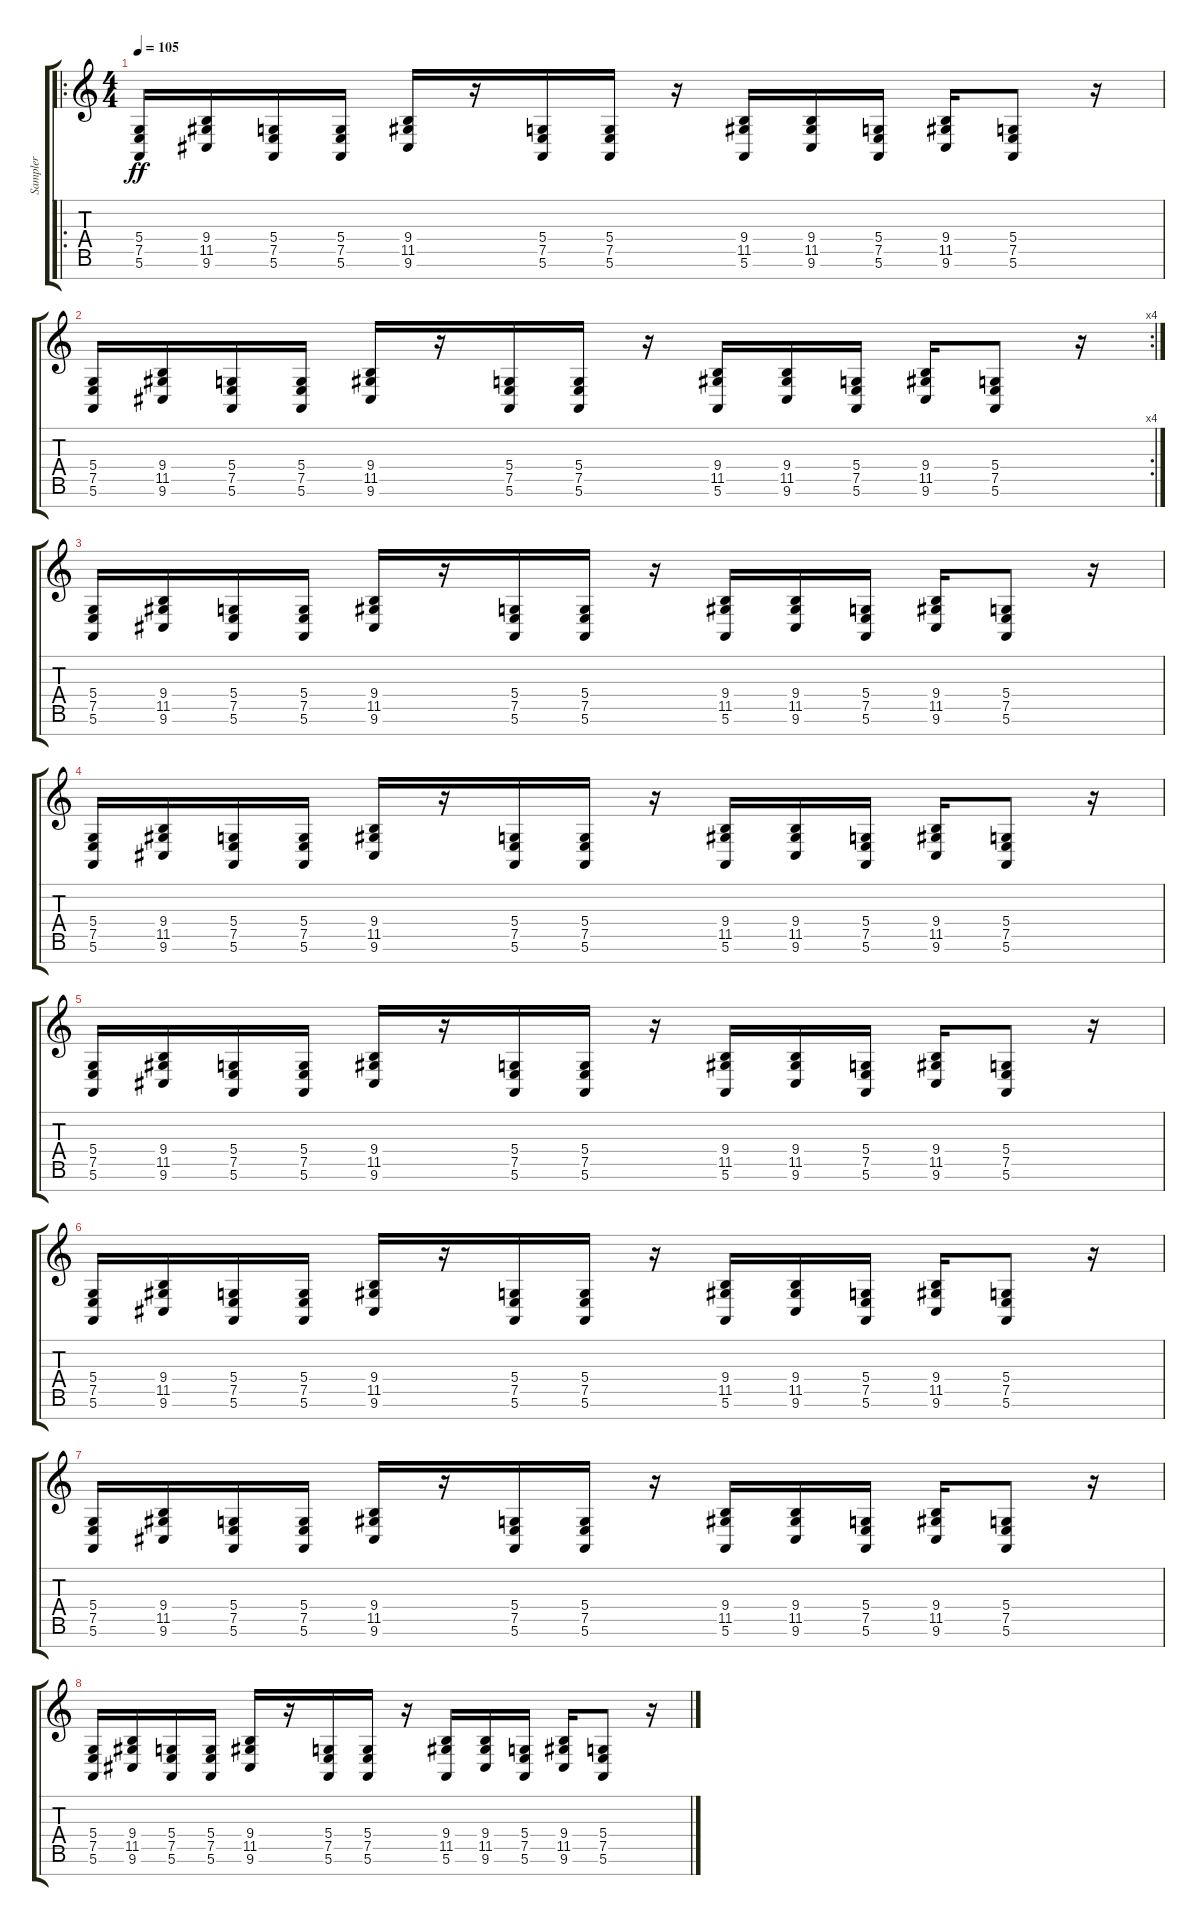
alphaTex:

\track ("Sampler" "Sampler") {instrument melodictom}
\staff {score tabs}
\tuning (E4 B3 G3 D3 A2 E2 B1) {hide}
\ro
\ts (4 4)
\tempo 105
\clef g2
\ks c
(5.4 7.5 5.6).16{dy ff volume 12} (9.4 11.5 9.6).16 (5.4 7.5 5.6).16 (5.4 7.5 5.6).16 (9.4 11.5 9.6).16 r.16 (5.4 7.5 5.6).16 (5.4 7.5 5.6).16 r.16 (9.4 11.5 5.6).16 (9.4 11.5 9.6).16 (5.4 7.5 5.6).16 (9.4 11.5 9.6).16 (5.4 7.5 5.6).8 r.16 |
\rc 4
(5.4 7.5 5.6).16 (9.4 11.5 9.6).16 (5.4 7.5 5.6).16 (5.4 7.5 5.6).16 (9.4 11.5 9.6).16 r.16 (5.4 7.5 5.6).16 (5.4 7.5 5.6).16 r.16 (9.4 11.5 5.6).16 (9.4 11.5 9.6).16 (5.4 7.5 5.6).16 (9.4 11.5 9.6).16 (5.4 7.5 5.6).8 r.16 |
(5.4 7.5 5.6).16{volume 10} (9.4 11.5 9.6).16 (5.4 7.5 5.6).16 (5.4 7.5 5.6).16 (9.4 11.5 9.6).16 r.16 (5.4 7.5 5.6).16 (5.4 7.5 5.6).16 r.16 (9.4 11.5 5.6).16 (9.4 11.5 9.6).16 (5.4 7.5 5.6).16 (9.4 11.5 9.6).16 (5.4 7.5 5.6).8 r.16 |
(5.4 7.5 5.6).16 (9.4 11.5 9.6).16 (5.4 7.5 5.6).16 (5.4 7.5 5.6).16 (9.4 11.5 9.6).16 r.16 (5.4 7.5 5.6).16 (5.4 7.5 5.6).16 r.16 (9.4 11.5 5.6).16 (9.4 11.5 9.6).16 (5.4 7.5 5.6).16 (9.4 11.5 9.6).16 (5.4 7.5 5.6).8 r.16 |
(5.4 7.5 5.6).16 (9.4 11.5 9.6).16 (5.4 7.5 5.6).16 (5.4 7.5 5.6).16 (9.4 11.5 9.6).16 r.16 (5.4 7.5 5.6).16 (5.4 7.5 5.6).16 r.16 (9.4 11.5 5.6).16 (9.4 11.5 9.6).16 (5.4 7.5 5.6).16 (9.4 11.5 9.6).16 (5.4 7.5 5.6).8 r.16 |
(5.4 7.5 5.6).16 (9.4 11.5 9.6).16 (5.4 7.5 5.6).16 (5.4 7.5 5.6).16 (9.4 11.5 9.6).16 r.16 (5.4 7.5 5.6).16 (5.4 7.5 5.6).16 r.16 (9.4 11.5 5.6).16 (9.4 11.5 9.6).16 (5.4 7.5 5.6).16 (9.4 11.5 9.6).16 (5.4 7.5 5.6).8 r.16 |
(5.4 7.5 5.6).16 (9.4 11.5 9.6).16 (5.4 7.5 5.6).16 (5.4 7.5 5.6).16 (9.4 11.5 9.6).16 r.16 (5.4 7.5 5.6).16 (5.4 7.5 5.6).16 r.16 (9.4 11.5 5.6).16 (9.4 11.5 9.6).16 (5.4 7.5 5.6).16 (9.4 11.5 9.6).16 (5.4 7.5 5.6).8 r.16 |
(5.4 7.5 5.6).16 (9.4 11.5 9.6).16 (5.4 7.5 5.6).16 (5.4 7.5 5.6).16 (9.4 11.5 9.6).16 r.16 (5.4 7.5 5.6).16 (5.4 7.5 5.6).16 r.16 (9.4 11.5 5.6).16 (9.4 11.5 9.6).16 (5.4 7.5 5.6).16 (9.4 11.5 9.6).16 (5.4 7.5 5.6).8 r.16
